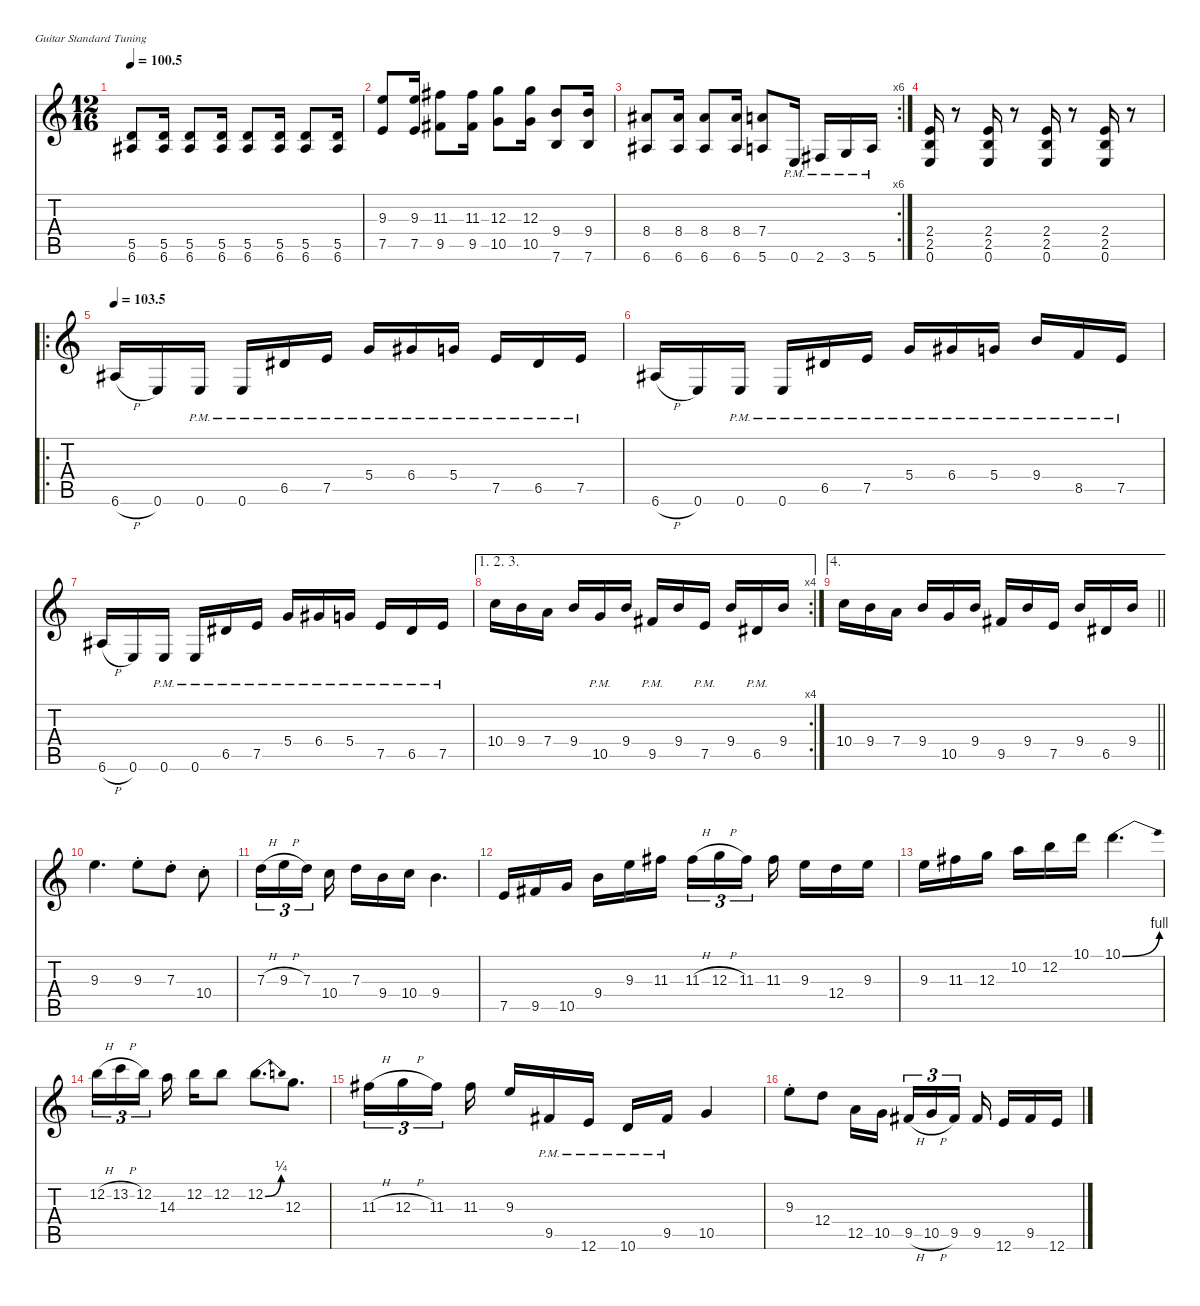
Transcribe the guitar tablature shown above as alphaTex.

\defaultSystemsLayout 4
\hideDynamics
\bracketExtendMode nobrackets
\singleTrackTrackNamePolicy hidden
\multiTrackTrackNamePolicy hidden
\firstSystemTrackNameMode fullname
\firstSystemTrackNameOrientation horizontal
\otherSystemsTrackNameOrientation horizontal
\track ("Guitar" "dist.guit.") {mute instrument distortionguitar}
\staff {score tabs}
\tuning (E4 B3 G3 D3 A2 E2)
\ts (12 16)
\tempo
100.5
\accidentals auto
\clef g2
\ottava regular
\simile none
\ks c
(5.5 6.6{acc #}).8{dy f beam Up} (5.5 6.6{acc #}).16{beam Up beam split} (5.5 6.6{acc #}).8{beam Up} (5.5 6.6{acc #}).16{beam Up} (5.5 6.6{acc #}).8{beam Up} (5.5 6.6{acc #}).16{beam Up beam split} (5.5 6.6{acc #}).8{beam Up} (5.5 6.6{acc #}).16{beam Up} |
(9.3 7.5).8{beam Up} (9.3 7.5).16{beam Up beam split} (11.3{acc #} 9.5{acc #}).8{beam Down} (11.3{acc #} 9.5{acc #}).16{beam Down} (12.3 10.5).8{beam Down} (12.3 10.5).16{beam Down beam split} (9.4 7.6).8{beam Up} (9.4 7.6).16{beam Up} |
\rc 6
(8.4{acc #} 6.6{acc #}).8{beam Up} (8.4{acc #} 6.6{acc #}).16{beam Up beam split} (8.4{acc #} 6.6{acc #}).8{beam Up} (8.4{acc #} 6.6{acc #}).16{beam Up} (7.4 5.6).8{beam Up} 0.6{pm}.16{beam Up beam split} 2.6{pm acc #}.16{beam Up} 3.6{pm}.16{beam Up} 5.6{pm}.16{beam Up} |
(2.4 2.5 0.6).16{dy mp beam Up} r.8{beam Up} (2.4 2.5 0.6).16{beam Up} r.8{beam Up} (2.4 2.5 0.6).16{beam Up} r.8{beam Up} (2.4 2.5 0.6).16{beam Up} r.8{beam Up} |
\ro
\tempo
103.5 6.6{h acc #}.16{dy f beam Up} 0.6.16{beam Up} 0.6{pm}.16{beam Up beam split} 0.6{pm}.16{beam Up} 6.5{pm acc #}.16{beam Up} 7.5{pm}.16{beam Up} 5.4{pm}.16{beam Up} 6.4{pm acc #}.16{beam Up} 5.4{pm}.16{beam Up beam split} 7.5{pm}.16{beam Up} 6.5{pm acc #}.16{beam Up} 7.5{pm}.16{beam Up} |
6.6{h acc #}.16{beam Up} 0.6.16{beam Up} 0.6{pm}.16{beam Up beam split} 0.6{pm}.16{beam Up} 6.5{pm acc #}.16{beam Up} 7.5{pm}.16{beam Up} 5.4{pm}.16{beam Up} 6.4{pm acc #}.16{beam Up} 5.4{pm}.16{beam Up beam split} 9.4{pm}.16{beam Up} 8.5{pm}.16{beam Up} 7.5{pm}.16{beam Up} |
6.6{h acc #}.16{beam Up} 0.6.16{beam Up} 0.6{pm}.16{beam Up beam split} 0.6{pm}.16{beam Up} 6.5{pm acc #}.16{beam Up} 7.5{pm}.16{beam Up} 5.4{pm}.16{beam Up} 6.4{pm acc #}.16{beam Up} 5.4{pm}.16{beam Up beam split} 7.5{pm}.16{beam Up} 6.5{pm acc #}.16{beam Up} 7.5{pm}.16{beam Up} |
\ae (1 2 3)
\rc 4
10.4.16{beam Down} 9.4.16{beam Down} 7.4.16{beam Down beam split} 9.4.16{beam Up} 10.5{pm}.16{beam Up} 9.4.16{dy mf beam Up} 9.5{pm acc #}.16{dy f beam Up} 9.4.16{dy mf beam Up} 7.5{pm}.16{dy f beam Up beam split} 9.4.16{dy mf beam Up} 6.5{pm acc #}.16{dy f beam Up} 9.4.16{dy mf beam Up} |
\ae 4
\barLineRight lightlight
10.4.16{dy f beam Down} 9.4.16{beam Down} 7.4.16{beam Down beam split} 9.4.16{beam Up} 10.5.16{beam Up} 9.4.16{dy mf beam Up} 9.5{acc #}.16{dy f beam Up} 9.4.16{dy mf beam Up} 7.5.16{dy f beam Up beam split} 9.4.16{dy mf beam Up} 6.5{acc #}.16{dy f beam Up} 9.4.16{dy mf beam Up} |
9.3.4{d dy f beam Down} 9.3{st}.8{beam Down} 7.3{st}.8{beam Down} 10.4{st}.8{beam Down} |
7.3{h}.16{tu (3 2) beam Down} 9.3{h}.16{tu (3 2) beam Down} 7.3.16{tu (3 2) beam Down} 10.4.16{beam Down beam split} 7.3.16{beam Down} 9.4.16{beam Down} 10.4.16{beam Down} 9.4.4{d beam Down} |
7.5.16{beam Up} 9.5{acc #}.16{beam Up} 10.5.16{beam Up beam split} 9.4.16{beam Down} 9.3.16{beam Down} 11.3{acc #}.16{beam Down} 11.3{h acc #}.16{tu (3 2) beam Down} 12.3{h}.16{tu (3 2) beam Down} 11.3{acc #}.16{tu (3 2) beam Down beam split} 11.3{acc #}.16{beam Down beam split} 9.3.16{beam Down} 12.4.16{beam Down} 9.3.16{beam Down} |
9.3.16{beam Down} 11.3{acc #}.16{beam Down} 12.3.16{beam Down beam split} 10.2.16{beam Down} 12.2.16{beam Down} 10.1.16{beam Down} 10.1{be (bend 0 0 15 4)}.4{d beam Down} |
12.2{h}.16{tu (3 2) beam Down} 13.2{h}.16{tu (3 2) beam Down} 12.2.16{tu (3 2) beam Down} 14.3.16{beam Down beam split} 12.2.16{beam Down} 12.2.8{beam Down} 12.2{be (bend 0 0 9.999999599999999 1)}.8{d beam Down beam merge} 12.3.8{d beam Down} |
11.3{h acc #}.16{tu (3 2) beam Down} 12.3{h}.16{tu (3 2) beam Down} 11.3{acc #}.16{tu (3 2) beam Down} 11.3{acc #}.16{beam Down beam split} 9.3.16{beam Up} 9.5{pm acc #}.16{beam Up} 12.6{pm}.16{beam Up} 10.6{pm}.16{beam Up} 9.5{pm acc #}.16{beam Up} 10.5.4{beam Up} |
9.3{st}.8{beam Down} 12.4.8{beam Down} 12.5.16{beam Down} 10.5.16{beam Down} 9.5{h acc #}.16{tu (3 2) beam Up} 10.5{h}.16{tu (3 2) beam Up} 9.5{acc #}.16{tu (3 2) beam Up} 9.5{acc #}.16{beam Up beam split} 12.6.16{beam Up} 9.5{acc #}.16{beam Up} 12.6.16{beam Up}
